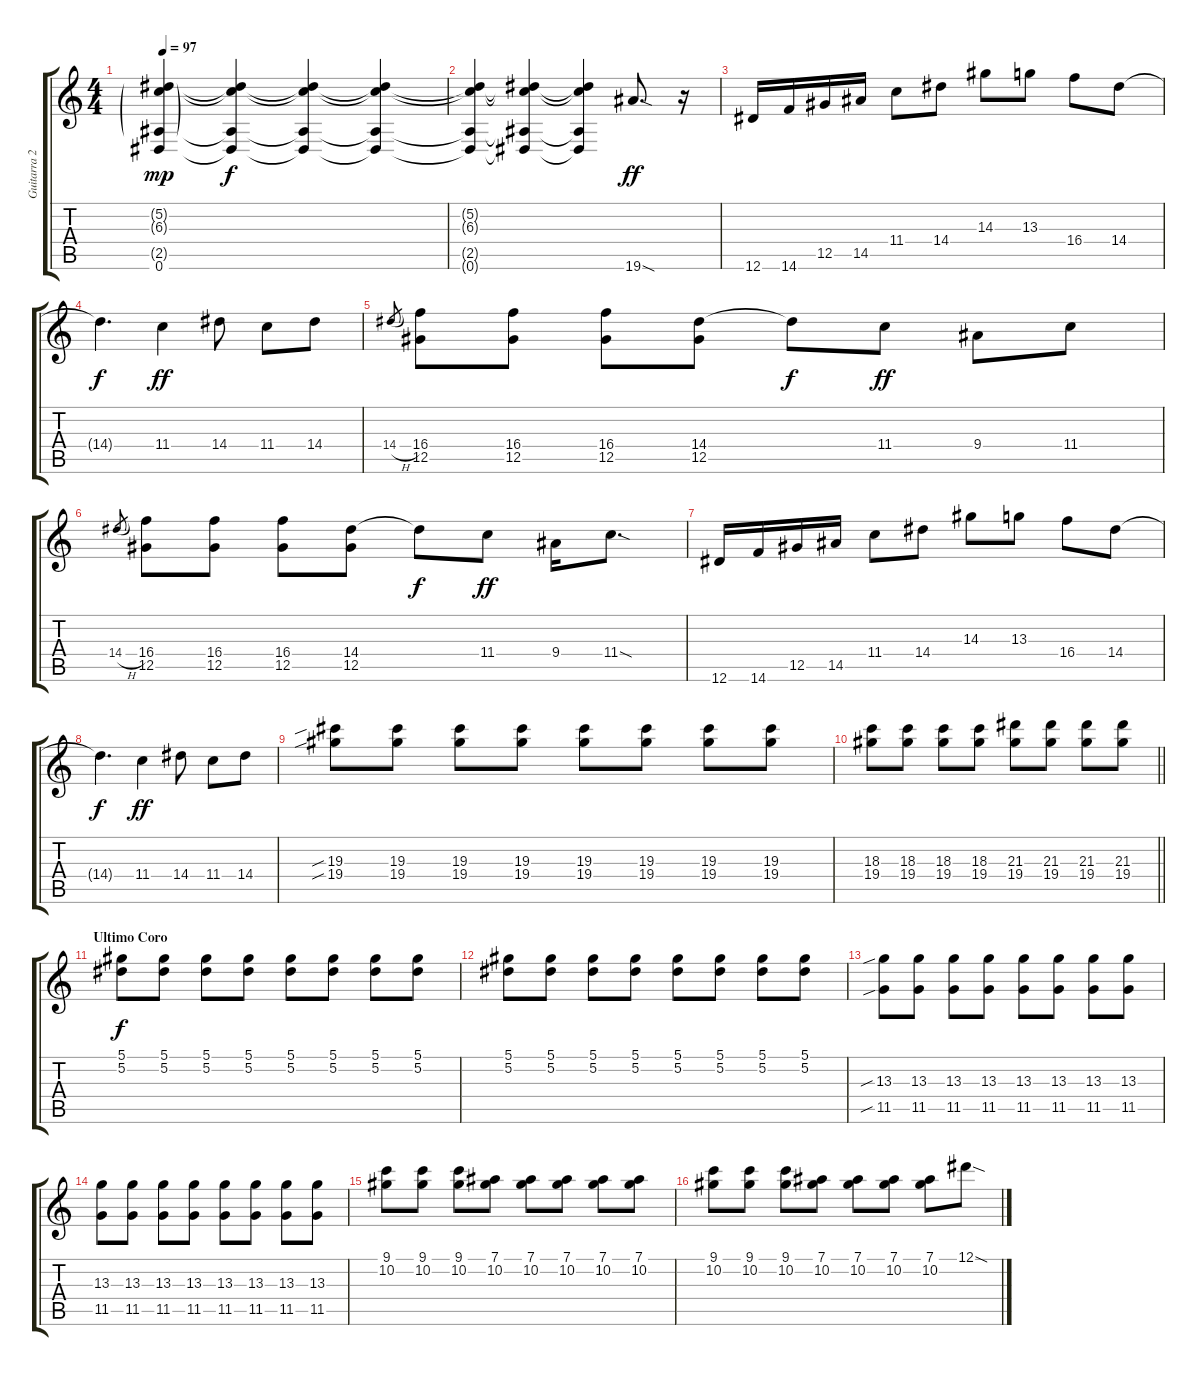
\track ("Guitarra 2" "Guitarra 2") {instrument overdrivenguitar}
\staff {score tabs}
\tuning (Eb4 Bb3 Gb3 Db3 Ab2 Eb2) {hide}
\ts (4 4)
\tempo 97
\clef g2
\ks c
(5.2{g} 6.3{g} 2.5{g} 0.6).4{dy mp} (5.2{t} 6.3{t} 2.5{t} 0.6{t}).4{dy f} (5.2{t} 6.3{t} 2.5{t} 0.6{t}).4 (5.2{t} 6.3{t} 2.5{t} 0.6{t}).4 |
(5.2{t} 6.3{t} 2.5{t} 0.6{t}).4 (5.2{t} 6.3{t} 2.5{t} 0.6{t}).4 (5.2{t} 6.3{t} 2.5{t} 0.6{t}).4 19.6{sod}.8{d dy ff volume 13} r.16 |
12.6.16 14.6.16 12.5.16 14.5.16 11.4.8 14.4.8 14.3.8 13.3.8 16.4.8 14.4.8 |
14.4{t}.4{d dy f} 11.4.4{dy ff} 14.4.8 11.4.8 14.4.8 |
14.4{h}.8{gr} (16.4 12.5).8 (16.4 12.5).8 (16.4 12.5).8 (14.4 12.5).8 14.4{t}.8{dy f} 11.4.8{dy ff} 9.4.8 11.4.8 |
14.4{h}.8{gr} (16.4 12.5).8 (16.4 12.5).8 (16.4 12.5).8 (14.4 12.5).8 14.4{t}.8{dy f} 11.4.8{dy ff} 9.4.16 11.4{sod}.8{d} |
12.6.16 14.6.16 12.5.16 14.5.16 11.4.8 14.4.8 14.3.8 13.3.8 16.4.8 14.4.8 |
14.4{t}.4{d dy f} 11.4.4{dy ff} 14.4.8 11.4.8 14.4.8 |
(19.3{sib} 19.4{sib}).8 (19.3 19.4).8 (19.3 19.4).8 (19.3 19.4).8 (19.3 19.4).8 (19.3 19.4).8 (19.3 19.4).8 (19.3 19.4).8 |
\barLineRight lightlight
(18.3 19.4).8 (18.3 19.4).8 (18.3 19.4).8 (18.3 19.4).8 (21.3 19.4).8 (21.3 19.4).8 (21.3 19.4).8 (21.3 19.4).8 |
\section ("" "Ultimo Coro")
(5.1 5.2).8{dy f instrument distortionguitar} (5.1 5.2).8 (5.1 5.2).8 (5.1 5.2).8 (5.1 5.2).8 (5.1 5.2).8 (5.1 5.2).8 (5.1 5.2).8 |
(5.1 5.2).8 (5.1 5.2).8 (5.1 5.2).8 (5.1 5.2).8 (5.1 5.2).8 (5.1 5.2).8 (5.1 5.2).8 (5.1 5.2).8 |
(13.3{sib} 11.5{sib}).8 (13.3 11.5).8 (13.3 11.5).8 (13.3 11.5).8 (13.3 11.5).8 (13.3 11.5).8 (13.3 11.5).8 (13.3 11.5).8 |
(13.3 11.5).8 (13.3 11.5).8 (13.3 11.5).8 (13.3 11.5).8 (13.3 11.5).8 (13.3 11.5).8 (13.3 11.5).8 (13.3 11.5).8 |
(9.1 10.2).8 (9.1 10.2).8 (9.1 10.2).8 (7.1 10.2).8 (7.1 10.2).8 (7.1 10.2).8 (7.1 10.2).8 (7.1 10.2).8 |
(9.1 10.2).8 (9.1 10.2).8 (9.1 10.2).8 (7.1 10.2).8 (7.1 10.2).8 (7.1 10.2).8 (7.1 10.2).8 12.1{sod}.8
